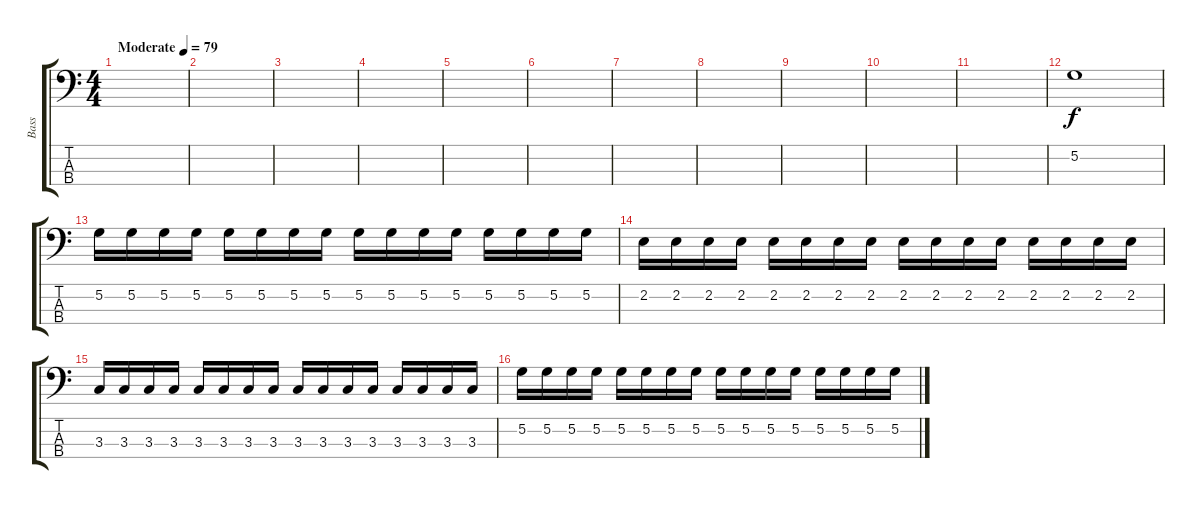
\track ("Bass" "Bass") {instrument electricbasspick}
\staff {score tabs}
\tuning (G2 D2 A1 E1) {hide}
\ts (4 4)
\tempo (79 "Moderate")
\clef f4
\ks c
|
|
|
|
|
|
|
|
|
|
|
5.2.1 |
5.2.16 5.2.16 5.2.16 5.2.16 5.2.16 5.2.16 5.2.16 5.2.16 5.2.16 5.2.16 5.2.16 5.2.16 5.2.16 5.2.16 5.2.16 5.2.16 |
2.2.16 2.2.16 2.2.16 2.2.16 2.2.16 2.2.16 2.2.16 2.2.16 2.2.16 2.2.16 2.2.16 2.2.16 2.2.16 2.2.16 2.2.16 2.2.16 |
3.3.16 3.3.16 3.3.16 3.3.16 3.3.16 3.3.16 3.3.16 3.3.16 3.3.16 3.3.16 3.3.16 3.3.16 3.3.16 3.3.16 3.3.16 3.3.16 |
5.2.16 5.2.16 5.2.16 5.2.16 5.2.16 5.2.16 5.2.16 5.2.16 5.2.16 5.2.16 5.2.16 5.2.16 5.2.16 5.2.16 5.2.16 5.2.16
